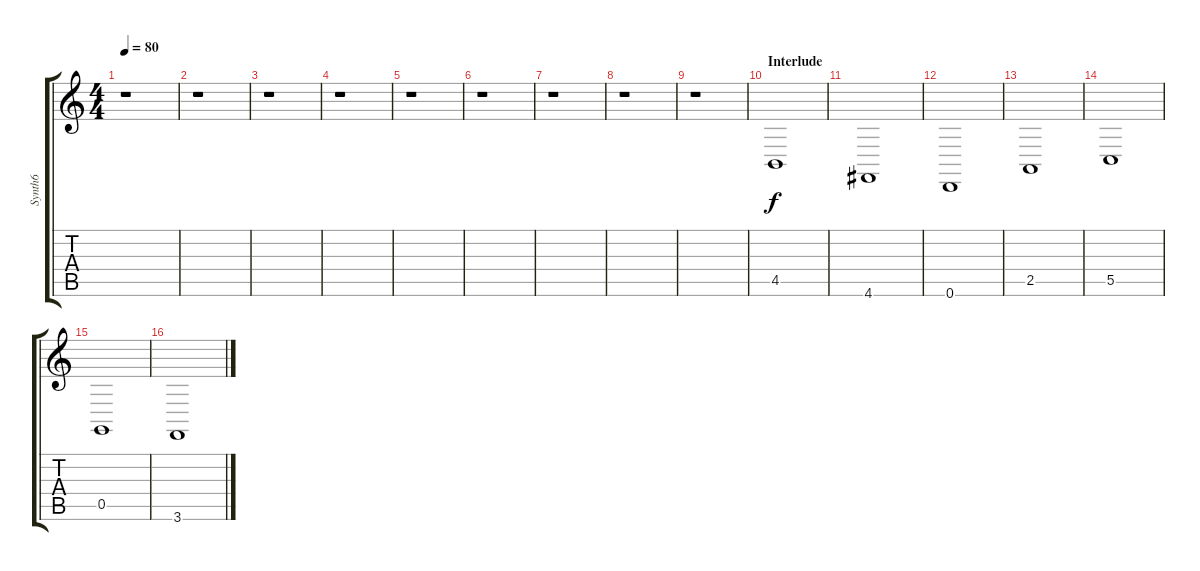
\track ("Synth6" "Synth6") {instrument electricgrandpiano}
\staff {score tabs}
\tuning (D4 A3 F3 C3 G2 D2) {hide}
\ts (4 4)
\tempo 80
\clef g2
\ks c
r.1{dy f} |
r.1 |
r.1 |
r.1 |
r.1 |
r.1 |
r.1 |
r.1 |
r.1 |
\section ("" "Interlude")
4.5.1 |
4.6.1 |
0.6.1 |
2.5.1 |
5.5.1 |
0.5.1 |
3.6.1
